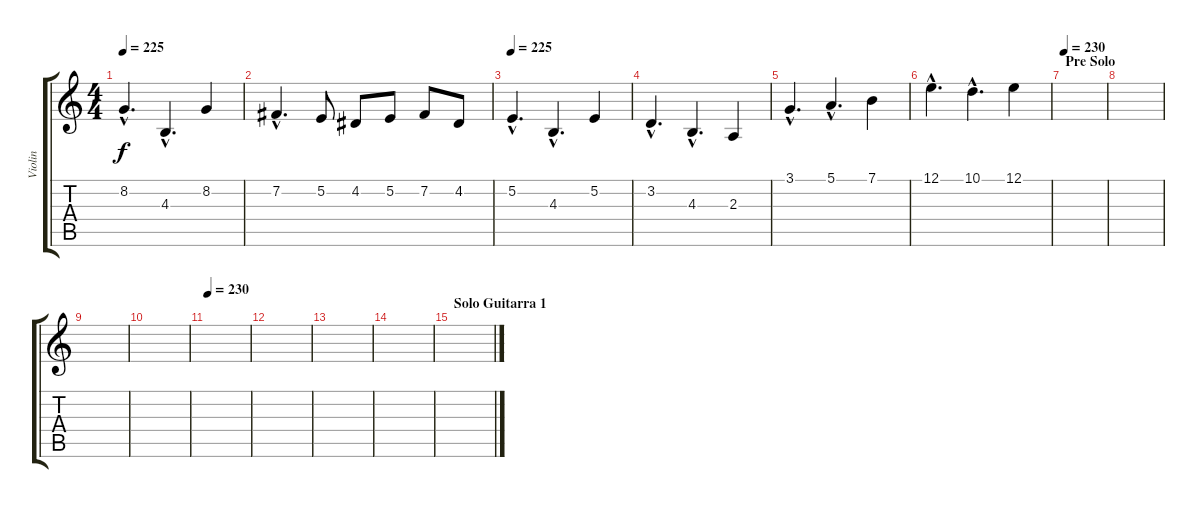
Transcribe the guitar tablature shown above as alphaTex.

\track ("Violin" "Violin") {instrument violin}
\staff {score tabs}
\tuning (E4 B3 G3 D3 A2 E2) {hide}
\ts (4 4)
\tempo 225
\clef g2
\ks c
8.2{hac}.4{d dy f} 4.3{hac}.4{d} 8.2.4 |
7.2{hac}.4{d} 5.2.8 4.2.8 5.2.8 7.2.8 4.2.8 |
\tempo 225
5.2{hac}.4{d} 4.3{hac}.4{d} 5.2.4 |
3.2{hac}.4{d} 4.3{hac}.4{d} 2.3.4 |
3.1{hac}.4{d} 5.1{hac}.4{d} 7.1.4 |
12.1{hac}.4{d} 10.1{hac}.4{d} 12.1.4 |
\section ("" "Pre Solo")
\tempo 230
|
|
|
|
\tempo 230
|
|
|
|
\section ("" "Solo Guitarra 1")
